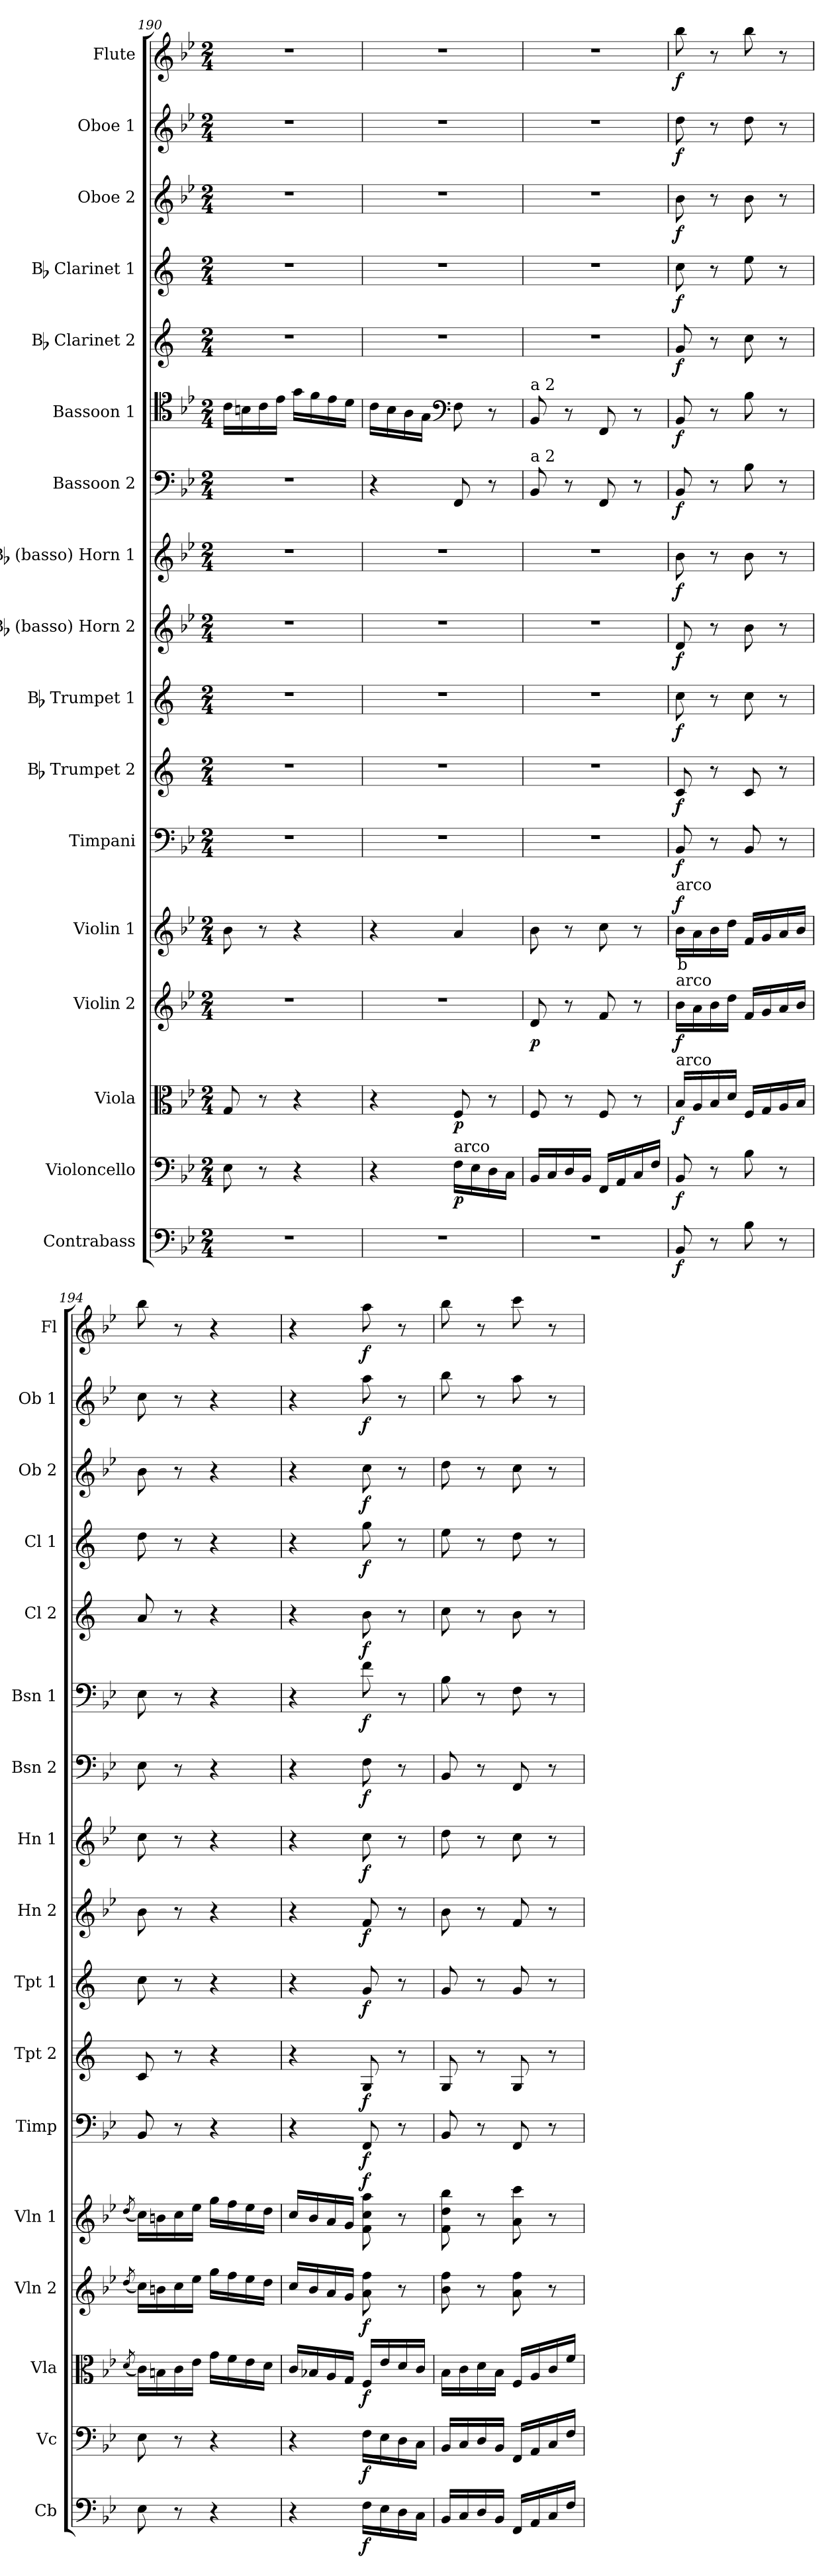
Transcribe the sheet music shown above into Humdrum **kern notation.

**kern	**dynam	**kern	**dynam	**kern	**dynam	**kern	**dynam	**kern	**text	**dynam	**kern	**dynam	**kern	**dynam	**kern	**dynam	**kern	**dynam	**kern	**dynam	**kern	**dynam	**kern	**dynam	**kern	**dynam	**kern	**dynam	**kern	**dynam	**kern	**dynam	**kern	**dynam
*part17	*part17	*part16	*part16	*part15	*part15	*part14	*part14	*part13	*part13	*part13	*part12	*part12	*part11	*part11	*part10	*part10	*part9	*part9	*part8	*part8	*part7	*part7	*part6	*part6	*part5	*part5	*part4	*part4	*part3	*part3	*part2	*part2	*part1	*part1
*staff17	*staff17	*staff16	*staff16	*staff15	*staff15	*staff14	*staff14	*staff13	*staff13	*staff13	*staff12	*staff12	*staff11	*staff11	*staff10	*staff10	*staff9	*staff9	*staff8	*staff8	*staff7	*staff7	*staff6	*staff6	*staff5	*staff5	*staff4	*staff4	*staff3	*staff3	*staff2	*staff2	*staff1	*staff1
*I"Contrabass	*	*I"Violoncello	*	*I"Viola	*	*I"Violin 2	*	*I"Violin 1	*	*	*I"Timpani	*	*I"Bb Trumpet 2	*	*I"Bb Trumpet 1	*	*I"Bb (basso) Horn 2	*	*I"Bb (basso) Horn 1	*	*I"Bassoon 2	*	*I"Bassoon 1	*	*I"Bb Clarinet 2	*	*I"Bb Clarinet 1	*	*I"Oboe 2	*	*I"Oboe 1	*	*I"Flute	*
*I'Cb	*	*I'Vc	*	*I'Vla	*	*I'Vln 2	*	*I'Vln 1	*	*	*I'Timp	*	*I'Tpt 2	*	*I'Tpt 1	*	*I'Hn 2	*	*I'Hn 1	*	*I'Bsn 2	*	*I'Bsn 1	*	*I'Cl 2	*	*I'Cl 1	*	*I'Ob 2	*	*I'Ob 1	*	*I'Fl	*
!!LO:PB:g=z
*clefF4	*	*clefF4	*	*clefC3	*	*clefG2	*	*clefG2	*	*	*clefF4	*	*clefG2	*	*clefG2	*	*clefG2	*	*clefG2	*	*clefF4	*	*clefC4	*	*clefG2	*	*clefG2	*	*clefG2	*	*clefG2	*	*clefG2	*
*ITrd7c12	*	*	*	*	*	*	*	*	*	*	*	*	*ITrd1c2	*	*ITrd1c2	*	*ITrd8c14	*	*ITrd8c14	*	*	*	*	*	*ITrd1c2	*	*ITrd1c2	*	*	*	*	*	*	*
*k[b-e-]	*	*k[b-e-]	*	*k[b-e-]	*	*k[b-e-]	*	*k[b-e-]	*	*	*k[b-e-]	*	*k[b-e-]	*	*k[b-e-]	*	*k[b-e-]	*	*k[b-e-]	*	*k[b-e-]	*	*k[b-e-]	*	*k[b-e-]	*	*k[b-e-]	*	*k[b-e-]	*	*k[b-e-]	*	*k[b-e-]	*
*M2/4	*	*M2/4	*	*M2/4	*	*M2/4	*	*M2/4	*	*	*M2/4	*	*M2/4	*	*M2/4	*	*M2/4	*	*M2/4	*	*M2/4	*	*M2/4	*	*M2/4	*	*M2/4	*	*M2/4	*	*M2/4	*	*M2/4	*
=190	=190	=190	=190	=190	=190	=190	=190	=190	=190	=190	=190	=190	=190	=190	=190	=190	=190	=190	=190	=190	=190	=190	=190	=190	=190	=190	=190	=190	=190	=190	=190	=190	=190	=190
2r	.	8E-\	.	8G/	.	2r	.	8b-\	.	.	2r	.	2r	.	2r	.	2r	.	2r	.	2r	.	16c\LL	.	2r	.	2r	.	2r	.	2r	.	2r	.
.	.	.	.	.	.	.	.	.	.	.	.	.	.	.	.	.	.	.	.	.	.	.	16Bn\	.	.	.	.	.	.	.	.	.	.	.
.	.	8r	.	8r	.	.	.	8r	.	.	.	.	.	.	.	.	.	.	.	.	.	.	16c\	.	.	.	.	.	.	.	.	.	.	.
.	.	.	.	.	.	.	.	.	.	.	.	.	.	.	.	.	.	.	.	.	.	.	16e-\JJ	.	.	.	.	.	.	.	.	.	.	.
.	.	4r	.	4r	.	.	.	4r	.	.	.	.	.	.	.	.	.	.	.	.	.	.	16g\LL	.	.	.	.	.	.	.	.	.	.	.
.	.	.	.	.	.	.	.	.	.	.	.	.	.	.	.	.	.	.	.	.	.	.	16f\	.	.	.	.	.	.	.	.	.	.	.
.	.	.	.	.	.	.	.	.	.	.	.	.	.	.	.	.	.	.	.	.	.	.	16e-\	.	.	.	.	.	.	.	.	.	.	.
.	.	.	.	.	.	.	.	.	.	.	.	.	.	.	.	.	.	.	.	.	.	.	16d\JJ	.	.	.	.	.	.	.	.	.	.	.
=191	=191	=191	=191	=191	=191	=191	=191	=191	=191	=191	=191	=191	=191	=191	=191	=191	=191	=191	=191	=191	=191	=191	=191	=191	=191	=191	=191	=191	=191	=191	=191	=191	=191	=191
2r	.	4r	.	4r	.	2r	.	4r	.	.	2r	.	2r	.	2r	.	2r	.	2r	.	4r	.	16c\LL	.	2r	.	2r	.	2r	.	2r	.	2r	.
.	.	.	.	.	.	.	.	.	.	.	.	.	.	.	.	.	.	.	.	.	.	.	16B-\	.	.	.	.	.	.	.	.	.	.	.
.	.	.	.	.	.	.	.	.	.	.	.	.	.	.	.	.	.	.	.	.	.	.	16A\	.	.	.	.	.	.	.	.	.	.	.
.	.	.	.	.	.	.	.	.	.	.	.	.	.	.	.	.	.	.	.	.	.	.	16G\JJ	.	.	.	.	.	.	.	.	.	.	.
*	*	*	*	*	*	*	*	*	*	*	*	*	*	*	*	*	*	*	*	*	*	*	*clefF4	*	*	*	*	*	*	*	*	*	*	*
!	!	!LO:TX:a:t=arco	!	!	!	!	!	!	!	!	!	!	!	!	!	!	!	!	!	!	!	!	!	!	!	!	!	!	!	!	!	!	!	!
!	!	!	!LO:DY:b	!	!LO:DY:b	!	!	!	!	!	!	!	!	!	!	!	!	!	!	!	!	!	!	!	!	!	!	!	!	!	!	!	!	!
.	.	16F\LL	p	8F/	p	.	.	4a/	.	.	.	.	.	.	.	.	.	.	.	.	8FF/	.	8F\	.	.	.	.	.	.	.	.	.	.	.
.	.	16E-\	.	.	.	.	.	.	.	.	.	.	.	.	.	.	.	.	.	.	.	.	.	.	.	.	.	.	.	.	.	.	.	.
.	.	16D\	.	8r	.	.	.	.	.	.	.	.	.	.	.	.	.	.	.	.	8r	.	8r	.	.	.	.	.	.	.	.	.	.	.
.	.	16C\JJ	.	.	.	.	.	.	.	.	.	.	.	.	.	.	.	.	.	.	.	.	.	.	.	.	.	.	.	.	.	.	.	.
=192	=192	=192	=192	=192	=192	=192	=192	=192	=192	=192	=192	=192	=192	=192	=192	=192	=192	=192	=192	=192	=192	=192	=192	=192	=192	=192	=192	=192	=192	=192	=192	=192	=192	=192
!	!	!	!	!	!	!	!	!	!	!	!	!	!	!	!	!	!	!	!	!	!	!	!LO:TX:a:t=a 2	!	!	!	!	!	!	!	!	!	!	!
!	!	!	!	!	!	!	!	!	!	!	!	!	!	!	!	!	!	!	!	!	!LO:TX:a:t=a 2	!	!	!	!	!	!	!	!	!	!	!	!	!
!	!	!	!	!	!	!	!LO:DY:b	!	!	!	!	!	!	!	!	!	!	!	!	!	!	!	!	!	!	!	!	!	!	!	!	!	!	!
2r	.	16BB-/LL	.	8F/	.	8d/	p	8b-\	.	.	2r	.	2r	.	2r	.	2r	.	2r	.	8BB-/	.	8BB-/	.	2r	.	2r	.	2r	.	2r	.	2r	.
.	.	16C/	.	.	.	.	.	.	.	.	.	.	.	.	.	.	.	.	.	.	.	.	.	.	.	.	.	.	.	.	.	.	.	.
.	.	16D/	.	8r	.	8r	.	8r	.	.	.	.	.	.	.	.	.	.	.	.	8r	.	8r	.	.	.	.	.	.	.	.	.	.	.
.	.	16BB-/JJ	.	.	.	.	.	.	.	.	.	.	.	.	.	.	.	.	.	.	.	.	.	.	.	.	.	.	.	.	.	.	.	.
.	.	16FF/LL	.	8F/	.	8f/	.	8cc\	.	.	.	.	.	.	.	.	.	.	.	.	8FF/	.	8FF/	.	.	.	.	.	.	.	.	.	.	.
.	.	16AA/	.	.	.	.	.	.	.	.	.	.	.	.	.	.	.	.	.	.	.	.	.	.	.	.	.	.	.	.	.	.	.	.
.	.	16C/	.	8r	.	8r	.	8r	.	.	.	.	.	.	.	.	.	.	.	.	8r	.	8r	.	.	.	.	.	.	.	.	.	.	.
.	.	16F/JJ	.	.	.	.	.	.	.	.	.	.	.	.	.	.	.	.	.	.	.	.	.	.	.	.	.	.	.	.	.	.	.	.
=193	=193	=193	=193	=193	=193	=193	=193	=193	=193	=193	=193	=193	=193	=193	=193	=193	=193	=193	=193	=193	=193	=193	=193	=193	=193	=193	=193	=193	=193	=193	=193	=193	=193	=193
!	!	!	!	!	!	!	!	!LO:TX:a:t=arco	!	!	!	!	!	!	!	!	!	!	!	!	!	!	!	!	!	!	!	!	!	!	!	!	!	!
!	!	!	!	!	!	!LO:TX:a:t=arco	!	!	!	!	!	!	!	!	!	!	!	!	!	!	!	!	!	!	!	!	!	!	!	!	!	!	!	!
!	!	!	!	!LO:TX:a:t=arco	!	!	!	!	!	!	!	!	!	!	!	!	!	!	!	!	!	!	!	!	!	!	!	!	!	!	!	!	!	!
!	!LO:DY:b	!	!LO:DY:b	!	!LO:DY:b	!	!LO:DY:b	!	!LO:LY:b:color=#FF0000	!LO:DY:b	!	!LO:DY:b	!	!LO:DY:b	!	!LO:DY:b	!	!LO:DY:b	!	!LO:DY:b	!	!LO:DY:b	!	!LO:DY:b	!	!LO:DY:b	!	!LO:DY:b	!	!LO:DY:b	!	!LO:DY:b	!	!LO:DY:b
8BBB-/	f	8BB-/	f	16B-/LL	f	16b-\LL	f	16b-\LL	b	f	8BB-/	f	8B-/	f	8b-\	f	8D/	f	8B-\	f	8BB-/	f	8BB-/	f	8f/	f	8b-\	f	8b-\	f	8dd\	f	8bb-\	f
.	.	.	.	16A/	.	16a\	.	16a\	.	.	.	.	.	.	.	.	.	.	.	.	.	.	.	.	.	.	.	.	.	.	.	.	.	.
8r	.	8r	.	16B-/	.	16b-\	.	16b-\	.	.	8r	.	8r	.	8r	.	8r	.	8r	.	8r	.	8r	.	8r	.	8r	.	8r	.	8r	.	8r	.
.	.	.	.	16d/JJ	.	16dd\JJ	.	16dd\JJ	.	.	.	.	.	.	.	.	.	.	.	.	.	.	.	.	.	.	.	.	.	.	.	.	.	.
8BB-\	.	8B-\	.	16F/LL	.	16f/LL	.	16f/LL	.	.	8BB-/	.	8B-/	.	8b-\	.	8B-\	.	8B-\	.	8B-\	.	8B-\	.	8b-\	.	8dd\	.	8b-\	.	8dd\	.	8bb-\	.
.	.	.	.	16G/	.	16g/	.	16g/	.	.	.	.	.	.	.	.	.	.	.	.	.	.	.	.	.	.	.	.	.	.	.	.	.	.
8r	.	8r	.	16A/	.	16a/	.	16a/	.	.	8r	.	8r	.	8r	.	8r	.	8r	.	8r	.	8r	.	8r	.	8r	.	8r	.	8r	.	8r	.
.	.	.	.	16B-/JJ	.	16b-/JJ	.	16b-/JJ	.	.	.	.	.	.	.	.	.	.	.	.	.	.	.	.	.	.	.	.	.	.	.	.	.	.
=194	=194	=194	=194	=194	=194	=194	=194	=194	=194	=194	=194	=194	=194	=194	=194	=194	=194	=194	=194	=194	=194	=194	=194	=194	=194	=194	=194	=194	=194	=194	=194	=194	=194	=194
.	.	.	.	(8qd/	.	(8qdd/	.	(8qdd/	.	.	.	.	.	.	.	.	.	.	.	.	.	.	.	.	.	.	.	.	.	.	.	.	.	.
8EE-\	.	8E-\	.	16c\LL)	.	16cc\LL)	.	16cc\LL)	.	.	8BB-/	.	8B-/	.	8b-\	.	8B-\	.	8c\	.	8E-\	.	8E-\	.	8g/	.	8cc\	.	8b-\	.	8cc\	.	8bb-\	.
.	.	.	.	16Bn\	.	16bn\	.	16bn\	.	.	.	.	.	.	.	.	.	.	.	.	.	.	.	.	.	.	.	.	.	.	.	.	.	.
8r	.	8r	.	16c\	.	16cc\	.	16cc\	.	.	8r	.	8r	.	8r	.	8r	.	8r	.	8r	.	8r	.	8r	.	8r	.	8r	.	8r	.	8r	.
.	.	.	.	16e-\JJ	.	16ee-\JJ	.	16ee-\JJ	.	.	.	.	.	.	.	.	.	.	.	.	.	.	.	.	.	.	.	.	.	.	.	.	.	.
4r	.	4r	.	16g\LL	.	16gg\LL	.	16gg\LL	.	.	4r	.	4r	.	4r	.	4r	.	4r	.	4r	.	4r	.	4r	.	4r	.	4r	.	4r	.	4r	.
.	.	.	.	16f\	.	16ff\	.	16ff\	.	.	.	.	.	.	.	.	.	.	.	.	.	.	.	.	.	.	.	.	.	.	.	.	.	.
.	.	.	.	16e-\	.	16ee-\	.	16ee-\	.	.	.	.	.	.	.	.	.	.	.	.	.	.	.	.	.	.	.	.	.	.	.	.	.	.
.	.	.	.	16d\JJ	.	16dd\JJ	.	16dd\JJ	.	.	.	.	.	.	.	.	.	.	.	.	.	.	.	.	.	.	.	.	.	.	.	.	.	.
=195	=195	=195	=195	=195	=195	=195	=195	=195	=195	=195	=195	=195	=195	=195	=195	=195	=195	=195	=195	=195	=195	=195	=195	=195	=195	=195	=195	=195	=195	=195	=195	=195	=195	=195
4r	.	4r	.	16c/LL	.	16cc/LL	.	16cc/LL	.	.	4r	.	4r	.	4r	.	4r	.	4r	.	4r	.	4r	.	4r	.	4r	.	4r	.	4r	.	4r	.
.	.	.	.	16B-X/	.	16b-/	.	16b-/	.	.	.	.	.	.	.	.	.	.	.	.	.	.	.	.	.	.	.	.	.	.	.	.	.	.
.	.	.	.	16A/	.	16a/	.	16a/	.	.	.	.	.	.	.	.	.	.	.	.	.	.	.	.	.	.	.	.	.	.	.	.	.	.
.	.	.	.	16G/JJ	.	16g/JJ	.	16g/JJ	.	.	.	.	.	.	.	.	.	.	.	.	.	.	.	.	.	.	.	.	.	.	.	.	.	.
!	!LO:DY:b	!	!LO:DY:b	!	!LO:DY:b	!	!LO:DY:b	!	!	!LO:DY:b	!	!LO:DY:b	!	!LO:DY:b	!	!LO:DY:b	!	!LO:DY:b	!	!LO:DY:b	!	!LO:DY:b	!	!LO:DY:b	!	!LO:DY:b	!	!LO:DY:b	!	!LO:DY:b	!	!LO:DY:b	!	!LO:DY:b
16FF\LL	f	16F\LL	f	16F/LL	f	8a\ 8ff\	f	8f\ 8cc\ 8aa\	.	f	8FF/	f	8F/	f	8f/	f	8F/	f	8c\	f	8F\	f	8f\	f	8a\	f	8ff\	f	8cc\	f	8aa\	f	8aa\	f
16EE-\	.	16E-\	.	16e-/	.	.	.	.	.	.	.	.	.	.	.	.	.	.	.	.	.	.	.	.	.	.	.	.	.	.	.	.	.	.
16DD\	.	16D\	.	16d/	.	8r	.	8r	.	.	8r	.	8r	.	8r	.	8r	.	8r	.	8r	.	8r	.	8r	.	8r	.	8r	.	8r	.	8r	.
16CC\JJ	.	16C\JJ	.	16c/JJ	.	.	.	.	.	.	.	.	.	.	.	.	.	.	.	.	.	.	.	.	.	.	.	.	.	.	.	.	.	.
=196	=196	=196	=196	=196	=196	=196	=196	=196	=196	=196	=196	=196	=196	=196	=196	=196	=196	=196	=196	=196	=196	=196	=196	=196	=196	=196	=196	=196	=196	=196	=196	=196	=196	=196
16BBB-/LL	.	16BB-/LL	.	16B-\LL	.	8b-\ 8ff\	.	8f\ 8dd\ 8bb-\	.	.	8BB-/	.	8F/	.	8f/	.	8B-\	.	8d\	.	8BB-/	.	8B-\	.	8b-\	.	8dd\	.	8dd\	.	8bb-\	.	8bb-\	.
16CC/	.	16C/	.	16c\	.	.	.	.	.	.	.	.	.	.	.	.	.	.	.	.	.	.	.	.	.	.	.	.	.	.	.	.	.	.
16DD/	.	16D/	.	16d\	.	8r	.	8r	.	.	8r	.	8r	.	8r	.	8r	.	8r	.	8r	.	8r	.	8r	.	8r	.	8r	.	8r	.	8r	.
16BBB-/JJ	.	16BB-/JJ	.	16B-\JJ	.	.	.	.	.	.	.	.	.	.	.	.	.	.	.	.	.	.	.	.	.	.	.	.	.	.	.	.	.	.
16FFF/LL	.	16FF/LL	.	16F/LL	.	8a\ 8ff\	.	8a\ 8ccc\	.	.	8FF/	.	8F/	.	8f/	.	8F/	.	8c\	.	8FF/	.	8F\	.	8a\	.	8cc\	.	8cc\	.	8aa\	.	8ccc\	.
16AAA/	.	16AA/	.	16A/	.	.	.	.	.	.	.	.	.	.	.	.	.	.	.	.	.	.	.	.	.	.	.	.	.	.	.	.	.	.
16CC/	.	16C/	.	16c/	.	8r	.	8r	.	.	8r	.	8r	.	8r	.	8r	.	8r	.	8r	.	8r	.	8r	.	8r	.	8r	.	8r	.	8r	.
16FF/JJ	.	16F/JJ	.	16f/JJ	.	.	.	.	.	.	.	.	.	.	.	.	.	.	.	.	.	.	.	.	.	.	.	.	.	.	.	.	.	.
=	=	=	=	=	=	=	=	=	=	=	=	=	=	=	=	=	=	=	=	=	=	=	=	=	=	=	=	=	=	=	=	=	=	=
*-	*-	*-	*-	*-	*-	*-	*-	*-	*-	*-	*-	*-	*-	*-	*-	*-	*-	*-	*-	*-	*-	*-	*-	*-	*-	*-	*-	*-	*-	*-	*-	*-	*-	*-
